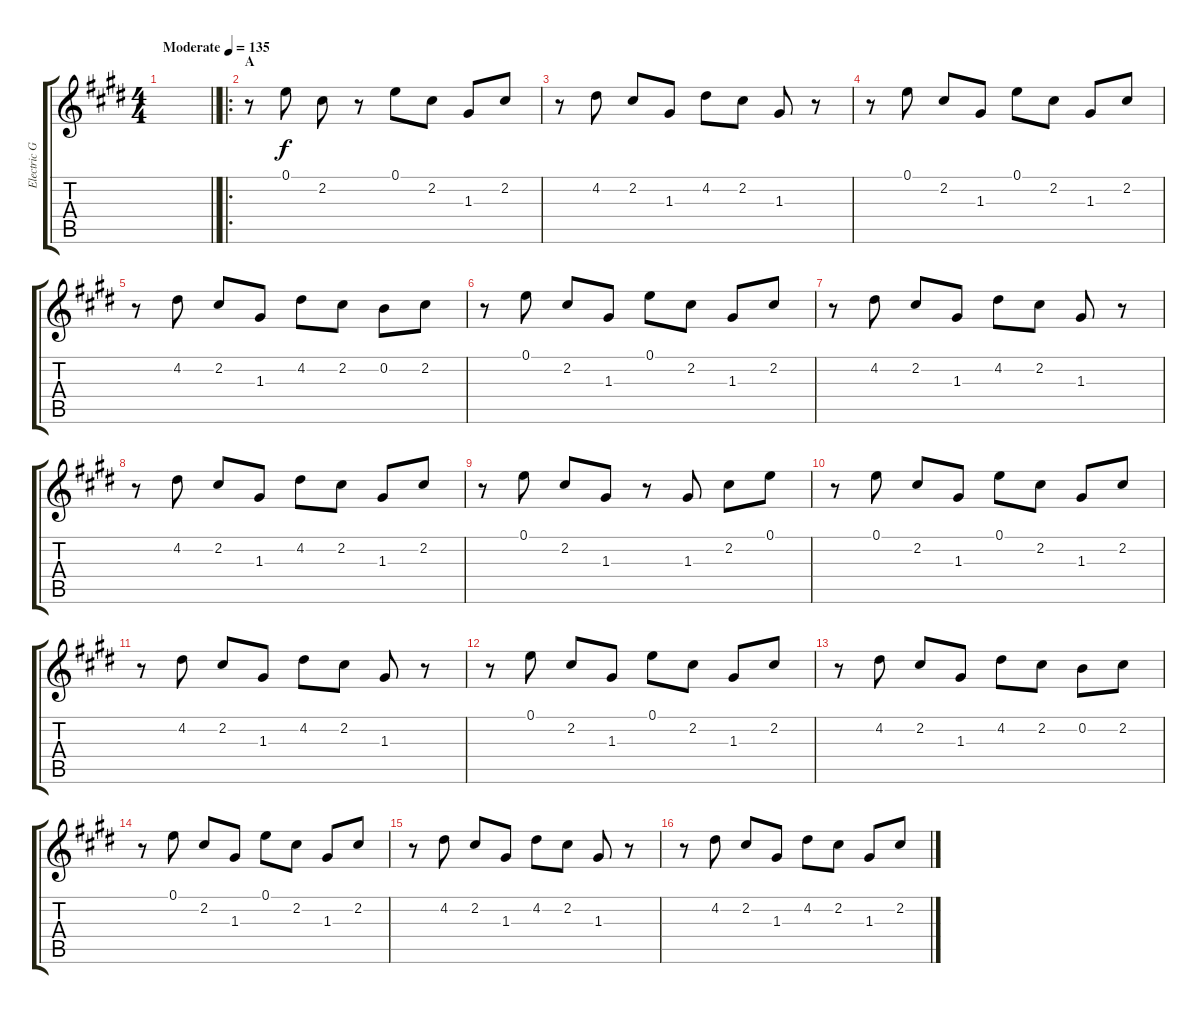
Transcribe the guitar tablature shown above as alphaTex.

\track ("Electric Guitar (Muted)" "Electric G") {instrument electricguitarmuted}
\staff {score tabs}
\tuning (E4 B3 G3 D3 A2 E2) {hide}
\ts (4 4)
\tempo (135 "Moderate")
\clef g2
\barLineRight lightlight
\ks e
|
\ro
\section ("" "A")
r.8 0.1.8 2.2.8 r.8 0.1.8 2.2.8 1.3.8 2.2.8 |
r.8 4.2.8 2.2.8 1.3.8 4.2.8 2.2.8 1.3.8 r.8 |
r.8 0.1.8 2.2.8 1.3.8 0.1.8 2.2.8 1.3.8 2.2.8 |
r.8 4.2.8 2.2.8 1.3.8 4.2.8 2.2.8 0.2.8 2.2.8 |
r.8 0.1.8 2.2.8 1.3.8 0.1.8 2.2.8 1.3.8 2.2.8 |
r.8 4.2.8 2.2.8 1.3.8 4.2.8 2.2.8 1.3.8 r.8 |
r.8 4.2.8 2.2.8 1.3.8 4.2.8 2.2.8 1.3.8 2.2.8 |
r.8 0.1.8 2.2.8 1.3.8 r.8 1.3.8 2.2.8 0.1.8 |
r.8 0.1.8 2.2.8 1.3.8 0.1.8 2.2.8 1.3.8 2.2.8 |
r.8 4.2.8 2.2.8 1.3.8 4.2.8 2.2.8 1.3.8 r.8 |
r.8 0.1.8 2.2.8 1.3.8 0.1.8 2.2.8 1.3.8 2.2.8 |
r.8 4.2.8 2.2.8 1.3.8 4.2.8 2.2.8 0.2.8 2.2.8 |
r.8 0.1.8 2.2.8 1.3.8 0.1.8 2.2.8 1.3.8 2.2.8 |
r.8 4.2.8 2.2.8 1.3.8 4.2.8 2.2.8 1.3.8 r.8 |
r.8 4.2.8 2.2.8 1.3.8 4.2.8 2.2.8 1.3.8 2.2.8
